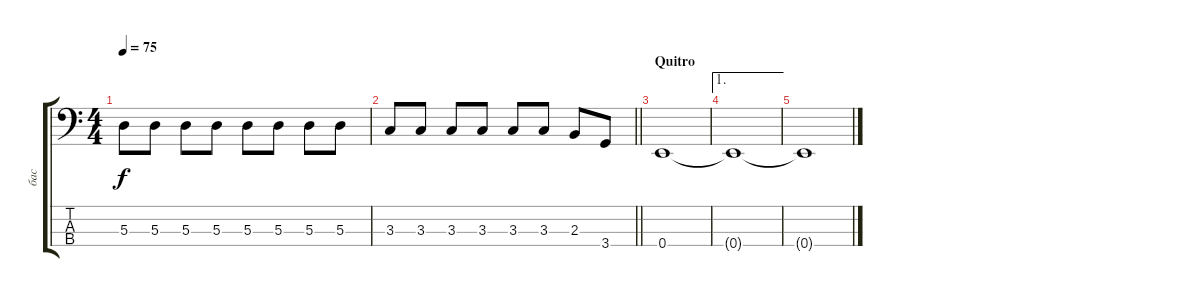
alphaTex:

\track ("бас" "бас") {instrument electricbasspick}
\staff {score tabs}
\tuning (G2 D2 A1 E1) {hide}
\ts (4 4)
\tempo 75
\clef f4
\ks c
5.3.8{dy f} 5.3.8 5.3.8 5.3.8 5.3.8 5.3.8 5.3.8 5.3.8 |
\barLineRight lightlight
3.3.8 3.3.8 3.3.8 3.3.8 3.3.8 3.3.8 2.3.8 3.4.8 |
\section ("" "Quitro")
0.4.1 |
\ae 1
0.4{t}.1 |
0.4{t}.1
